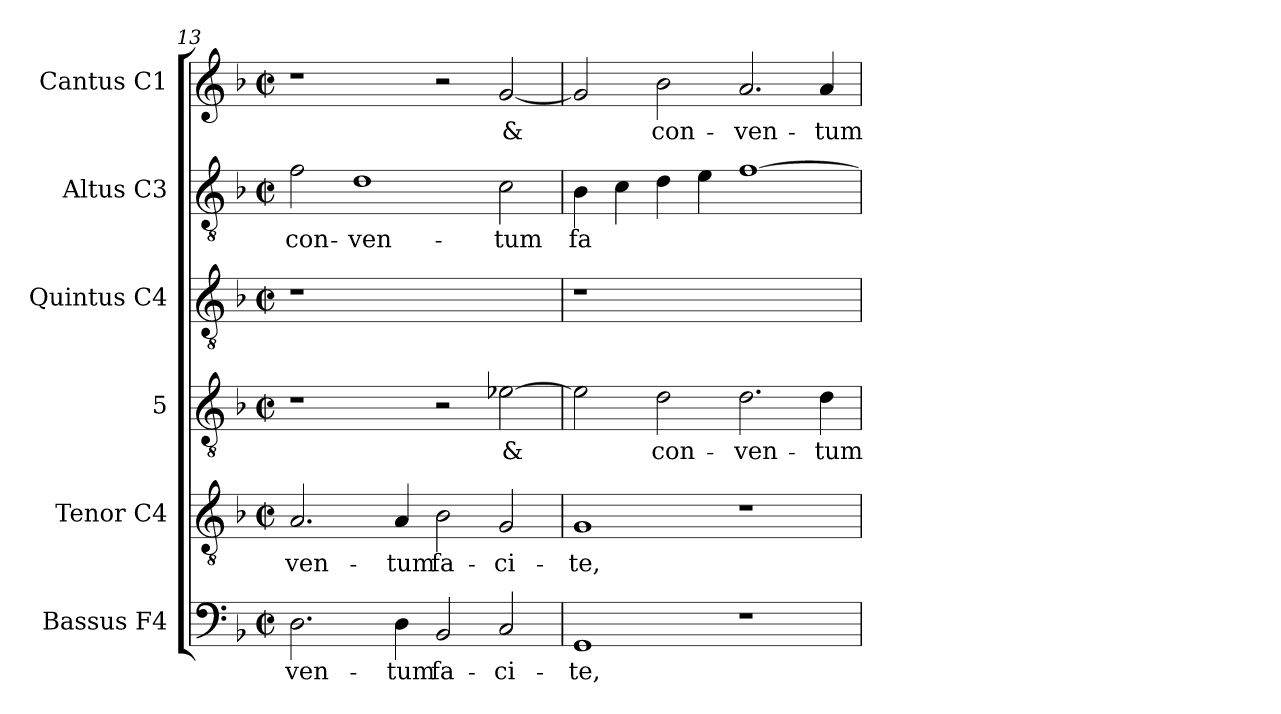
**kern	**text	**kern	**text	**kern	**text	**kern	**kern	**text	**kern	**text
*part6	*part6	*part5	*part5	*part4	*part4	*part3	*part2	*part2	*part1	*part1
*staff6	*staff6	*staff5	*staff5	*staff4	*staff4	*staff3	*staff2	*staff2	*staff1	*staff1
*I"Bassus  F4	*	*I"Tenor  C4	*	*I"5	*	*I"Quintus  C4	*I"Altus  C3	*	*I"Cantus  C1	*
*I'B	*	*I'T	*	*	*	*	*I'A	*	*I'C	*
*clefF4	*	*clefGv2	*	*clefGv2	*	*clefGv2	*clefGv2	*	*clefG2	*
*k[b-]	*	*k[b-]	*	*k[b-]	*	*k[b-]	*k[b-]	*	*k[b-]	*
*F:	*	*F:	*	*F:	*	*F:	*F:	*	*F:	*
*M2/2	*	*M2/2	*	*M2/2	*	*M2/2	*M2/2	*	*M2/2	*
*met(c|)	*	*met(c|)	*	*met(c|)	*	*met(c|)	*met(c|)	*	*met(c|)	*
=13	=13	=13	=13	=13	=13	=13	=13	=13	=13	=13
!	!LO:LY:b:cj	!	!LO:LY:b:cj	!	!	!	!	!LO:LY:b:cj	!	!
2.D\	-ven-	2.A/	-ven-	1r	.	1r	2f\	con-	1r	.
!	!	!	!	!	!	!	!	!LO:LY:b:cj	!	!
.	.	.	.	.	.	.	1d	-ven-	.	.
!	!LO:LY:b:cj	!	!LO:LY:b:cj	!	!	!	!	!	!	!
4D\	-tum	4A/	-tum	.	.	.	.	.	.	.
!	!LO:LY:b:cj	!	!LO:LY:b:cj	!	!	!	!	!	!	!
2BB-/	fa-	2B-\	fa-	2r	.	1ryy	.	.	2r	.
!	!LO:LY:b:cj	!	!LO:LY:b:cj	!	!LO:LY:b:cj	!	!	!LO:LY:b:cj	!	!LO:LY:b:cj
2C/	-ci-	2G/	-ci-	[>2e-X\	&	.	2c\	-tum	[<2g/	&
=14	=14	=14	=14	=14	=14	=14	=14	=14	=14	=14
!	!LO:LY:b:cj	!	!LO:LY:b:cj	!	!LO:LY:b:cj	!	!	!LO:LY:b:cj	!	!LO:LY:b:cj
1GG	-te,	1G	-te,	2e-\]	.	1r	4B-\	fa-	2g/]	.
!	!	!	!	!	!	!	!	!LO:LY:b:cj	!	!
.	.	.	.	.	.	.	4c\	--	.	.
!	!	!	!	!	!LO:LY:b:cj	!	!	!LO:LY:b:cj	!	!LO:LY:b:cj
.	.	.	.	2d\	con-	.	4d\	--	2b-\	con-
!	!	!	!	!	!	!	!	!LO:LY:b:cj	!	!
.	.	.	.	.	.	.	4e\	--	.	.
!	!	!	!	!	!LO:LY:b:cj	!	!	!LO:LY:b:cj	!	!LO:LY:b:cj
1r	.	1r	.	2.d\	-ven-	1ryy	[>1f	--	2.a/	-ven-
!	!	!	!	!	!LO:LY:b:cj	!	!	!	!	!LO:LY:b:cj
.	.	.	.	4d\	-tum	.	.	.	4a/	-tum
=	=	=	=	=	=	=	=	=	=	=
*-	*-	*-	*-	*-	*-	*-	*-	*-	*-	*-
